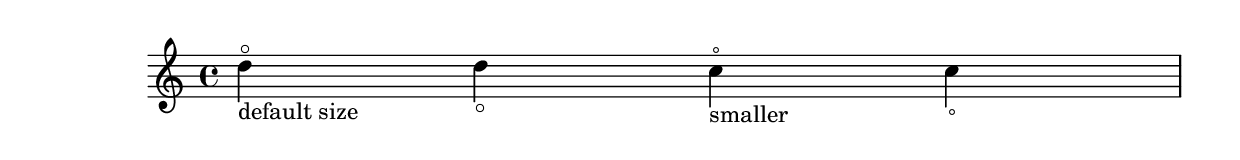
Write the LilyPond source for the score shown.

%% Do not edit this file; it is automatically
%% generated from LSR http://lsr.dsi.unimi.it
%% This file is in the public domain.
\version "2.13.10"

\header {
  lsrtags = "expressive-marks, unfretted-strings"

%% Translation of GIT committish: 4385ed4cc738e164a95798862580b4b86703356f
  texidoces = "
Para hacer más pequeño el círculo de @code{\\flageolet} (armónico)
utilice la siguiente función de Scheme.

"
  doctitlees = "Cambiar el tamaño de la marca de \\flageolet"

%% Translation of GIT committish: d96023d8792c8af202c7cb8508010c0d3648899d
  texidocde = "
Um den @code{\\flageolet}-Kreis kleiner zu machen, kann diese
Scheme-Funktion eingesetzt werden.

"
  doctitlede = "\\flageolet-Zeichen verkleinern"
%% Translation of GIT committish: 0099693675b95c7ec6664d7277f22411a14e9c1b

  texidocfr = "
Il est possible de rapetisser le cercle d'un @code{\\flageolet} grâce
à une fonction Scheme.

"
  doctitlefr = "Modifier la taille d'un \\flageolet"


  texidoc = "
To make the @code{\\flageolet} circle smaller use the following Scheme
function.

"
  doctitle = "Changing \\flageolet mark size"
} % begin verbatim

smallFlageolet =
#(let ((m (make-articulation "flageolet")))
   (set! (ly:music-property m 'tweaks)
         (acons 'font-size -3
                (ly:music-property m 'tweaks)))
   m)

\layout { ragged-right = ##f }

\relative c'' {
  d4^\flageolet_\markup { default size } d_\flageolet
  c4^\smallFlageolet_\markup { smaller } c_\smallFlageolet
}

